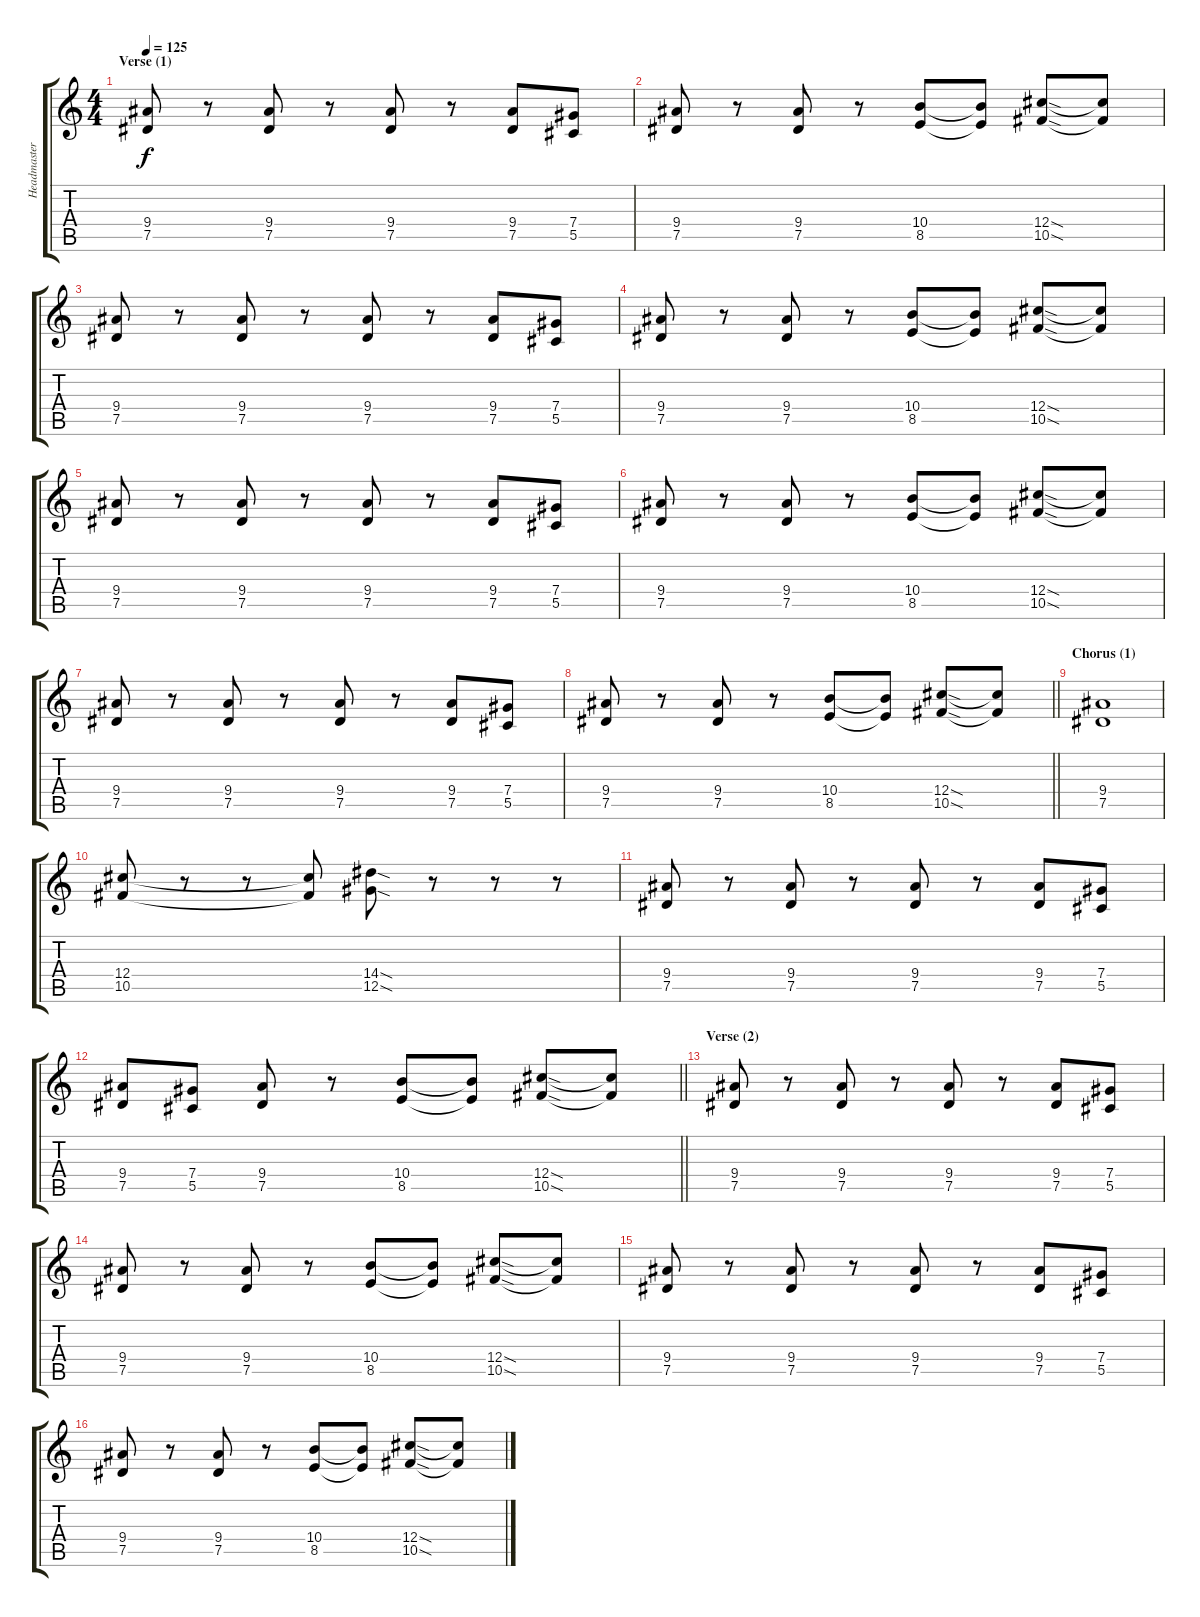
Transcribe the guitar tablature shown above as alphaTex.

\track ("Headmaster" "Headmaster") {instrument overdrivenguitar}
\staff {score tabs}
\tuning (Eb4 Bb3 Gb3 Db3 Ab2 Eb2) {hide}
\ts (4 4)
\section ("" "Verse (1)")
\tempo 125
\clef g2
\ks c
(9.4 7.5).8{dy f instrument overdrivenguitar} r.8 (9.4 7.5).8 r.8 (9.4 7.5).8 r.8 (9.4 7.5).8 (7.4 5.5).8 |
(9.4 7.5).8 r.8 (9.4 7.5).8 r.8 (10.4 8.5).8 (10.4{t} 8.5{t}).8 (12.4{sod} 10.5{sod}).8 (12.4{t} 10.5{t}).8 |
(9.4 7.5).8 r.8 (9.4 7.5).8 r.8 (9.4 7.5).8 r.8 (9.4 7.5).8 (7.4 5.5).8 |
(9.4 7.5).8 r.8 (9.4 7.5).8 r.8 (10.4 8.5).8 (10.4{t} 8.5{t}).8 (12.4{sod} 10.5{sod}).8 (12.4{t} 10.5{t}).8 |
(9.4 7.5).8 r.8 (9.4 7.5).8 r.8 (9.4 7.5).8 r.8 (9.4 7.5).8 (7.4 5.5).8 |
(9.4 7.5).8 r.8 (9.4 7.5).8 r.8 (10.4 8.5).8 (10.4{t} 8.5{t}).8 (12.4{sod} 10.5{sod}).8 (12.4{t} 10.5{t}).8 |
(9.4 7.5).8 r.8 (9.4 7.5).8 r.8 (9.4 7.5).8 r.8 (9.4 7.5).8 (7.4 5.5).8 |
\barLineRight lightlight
(9.4 7.5).8 r.8 (9.4 7.5).8 r.8 (10.4 8.5).8 (10.4{t} 8.5{t}).8 (12.4{sod} 10.5{sod}).8 (12.4{t} 10.5{t}).8 |
\section ("" "Chorus (1)")
(9.4 7.5).1 |
(12.4 10.5).8 r.8 r.8 (12.4{t} 10.5{t}).8 (14.4{sod} 12.5{sod}).8 r.8 r.8 r.8 |
(9.4 7.5).8 r.8 (9.4 7.5).8 r.8 (9.4 7.5).8 r.8 (9.4 7.5).8 (7.4 5.5).8 |
\barLineRight lightlight
(9.4 7.5).8 (7.4 5.5).8 (9.4 7.5).8 r.8 (10.4 8.5).8 (10.4{t} 8.5{t}).8 (12.4{sod} 10.5{sod}).8 (12.4{t} 10.5{t}).8 |
\section ("" "Verse (2)")
(9.4 7.5).8 r.8 (9.4 7.5).8 r.8 (9.4 7.5).8 r.8 (9.4 7.5).8 (7.4 5.5).8 |
(9.4 7.5).8 r.8 (9.4 7.5).8 r.8 (10.4 8.5).8 (10.4{t} 8.5{t}).8 (12.4{sod} 10.5{sod}).8 (12.4{t} 10.5{t}).8 |
(9.4 7.5).8 r.8 (9.4 7.5).8 r.8 (9.4 7.5).8 r.8 (9.4 7.5).8 (7.4 5.5).8 |
(9.4 7.5).8 r.8 (9.4 7.5).8 r.8 (10.4 8.5).8 (10.4{t} 8.5{t}).8 (12.4{sod} 10.5{sod}).8 (12.4{t} 10.5{t}).8
